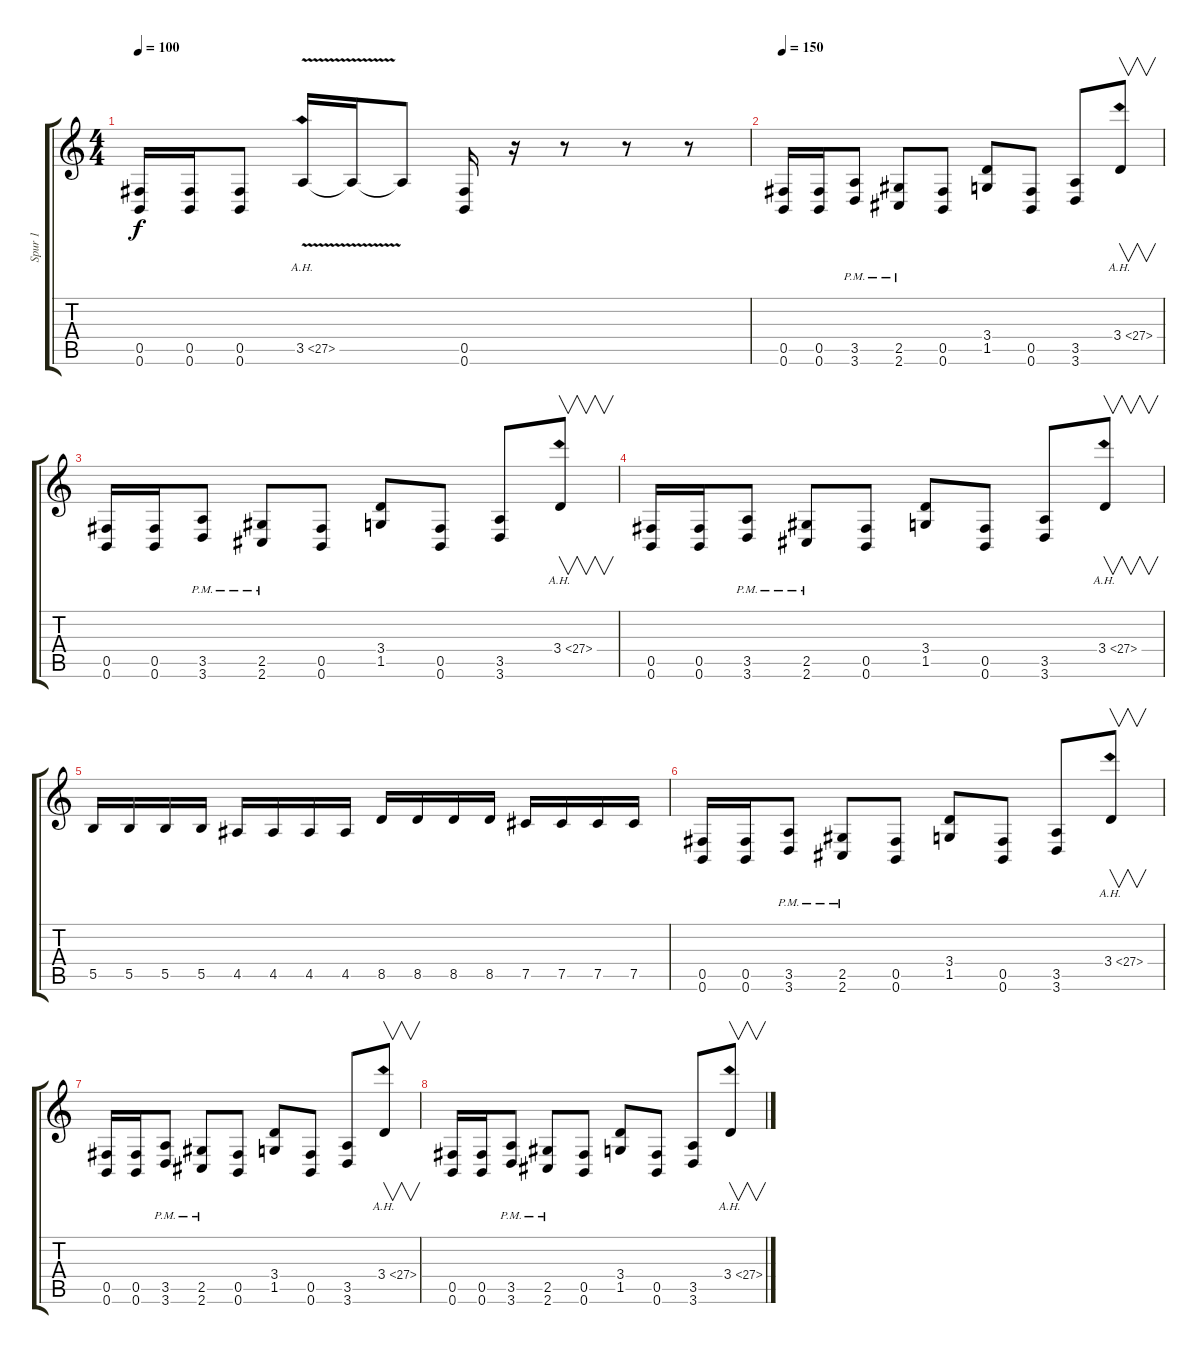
\track ("Spur 1" "Spur 1") {instrument overdrivenguitar}
\staff {score tabs}
\tuning (Db4 Ab3 E3 B2 Gb2 B1) {hide}
\ts (4 4)
\tempo 100
\clef g2
\ks c
(0.5 0.6).16{dy f} (0.5 0.6).16 (0.5 0.6).8 3.5{ah 24 v}.16 3.5{t}.16 3.5{t}.8 (0.5 0.6).16 r.16 r.8 r.8 r.8 |
\tempo 150
(0.5 0.6).16 (0.5 0.6).16 (3.5{pm} 3.6{pm}).8 (2.5{pm} 2.6{pm}).8 (0.5 0.6).8 (3.4 1.5).8 (0.5 0.6).8 (3.5 3.6).8 3.4{ah 24}.8{v} |
(0.5 0.6).16 (0.5 0.6).16 (3.5{pm} 3.6{pm}).8 (2.5{pm} 2.6{pm}).8 (0.5 0.6).8 (3.4 1.5).8 (0.5 0.6).8 (3.5 3.6).8 3.4{ah 24}.8{v} |
(0.5 0.6).16 (0.5 0.6).16 (3.5{pm} 3.6{pm}).8 (2.5{pm} 2.6{pm}).8 (0.5 0.6).8 (3.4 1.5).8 (0.5 0.6).8 (3.5 3.6).8 3.4{ah 24}.8{v} |
5.5.16 5.5.16 5.5.16 5.5.16 4.5.16 4.5.16 4.5.16 4.5.16 8.5.16 8.5.16 8.5.16 8.5.16 7.5.16 7.5.16 7.5.16 7.5.16 |
(0.5 0.6).16 (0.5 0.6).16 (3.5{pm} 3.6{pm}).8 (2.5{pm} 2.6{pm}).8 (0.5 0.6).8 (3.4 1.5).8 (0.5 0.6).8 (3.5 3.6).8 3.4{ah 24}.8{v} |
(0.5 0.6).16 (0.5 0.6).16 (3.5{pm} 3.6{pm}).8 (2.5{pm} 2.6{pm}).8 (0.5 0.6).8 (3.4 1.5).8 (0.5 0.6).8 (3.5 3.6).8 3.4{ah 24}.8{v} |
(0.5 0.6).16 (0.5 0.6).16 (3.5{pm} 3.6{pm}).8 (2.5{pm} 2.6{pm}).8 (0.5 0.6).8 (3.4 1.5).8 (0.5 0.6).8 (3.5 3.6).8 3.4{ah 24}.8{v}
